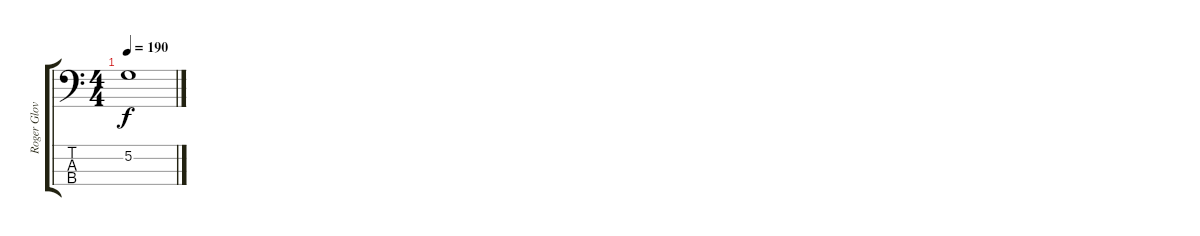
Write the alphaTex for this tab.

\track ("Roger Glover" "Roger Glov") {instrument electricbasspick}
\staff {score tabs}
\tuning (G2 D2 A1 E1) {hide}
\ts (4 4)
\tempo 190
\clef f4
\ks c
5.2{t}.1{dy f}
